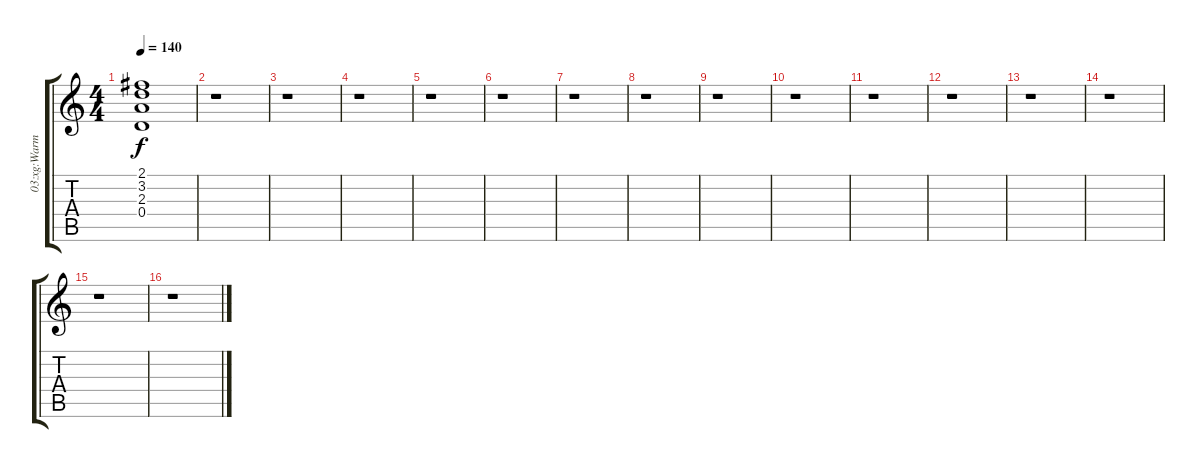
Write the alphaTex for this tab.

\track ("03:xg:Warm Pad" "03:xg:Warm") {instrument acousticguitarnylon}
\staff {score tabs}
\tuning (E4 B3 G3 D3 A2 E2) {hide}
\ts (4 4)
\tempo 140
\clef g2
\ks c
(2.1 3.2 2.3 0.4).1{dy f} |
r.1 |
r.1 |
r.1 |
r.1 |
r.1 |
r.1 |
r.1 |
r.1 |
r.1 |
r.1 |
r.1 |
r.1 |
r.1 |
r.1 |
r.1
